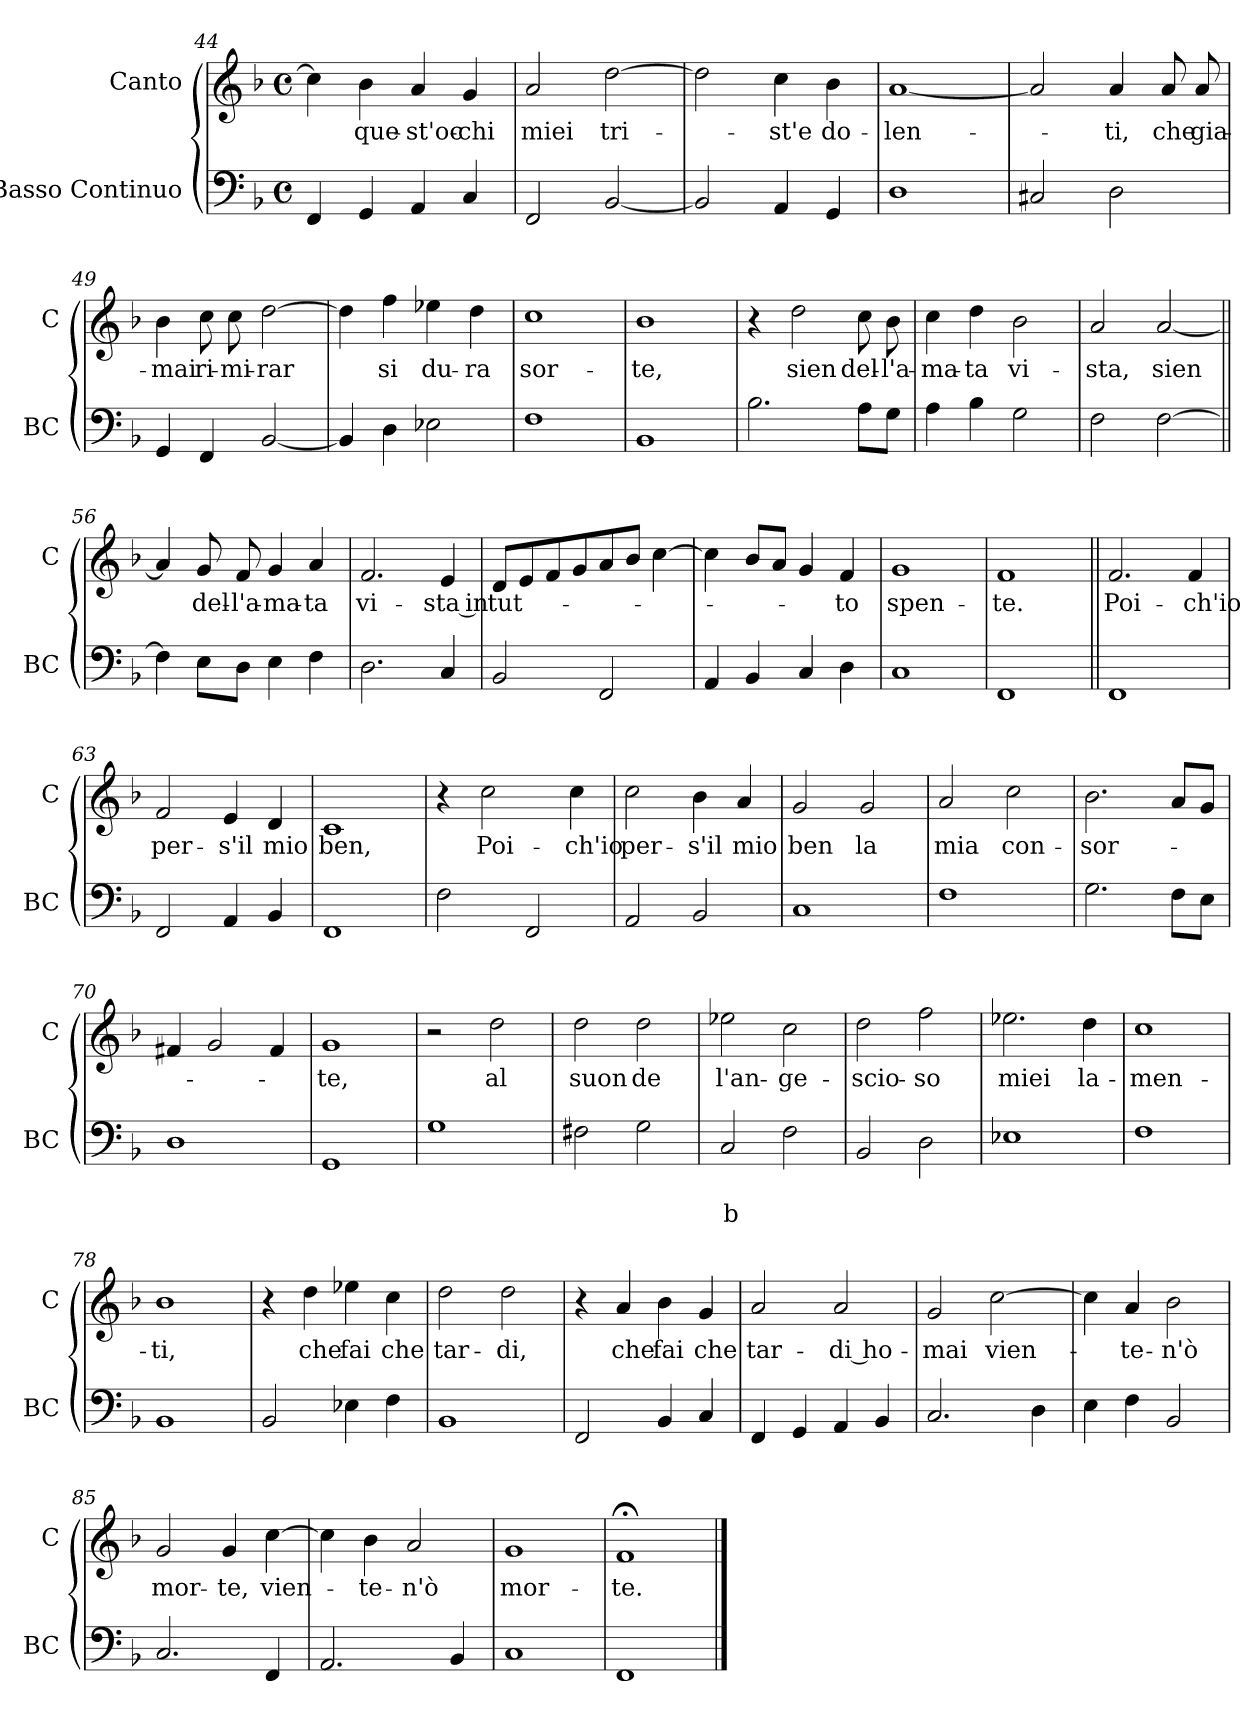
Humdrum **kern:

**kern	**text	**text	**kern	**text
*part2	*part2	*part2	*part1	*part1
*staff2	*staff2	*staff2	*staff1	*staff1
*I"Basso Continuo	*	*	*I"Canto	*
*I'BC	*	*	*I'C	*
*clefF4	*	*	*clefG2	*
*k[b-]	*	*	*k[b-]	*
*F:	*	*	*F:	*
*M4/4	*	*	*M4/4	*
*met(c)	*	*	*met(c)	*
=44	=44	=44	=44	=44
4FF/	.	.	4cc\]	.
!	!	!	!	!LO:LY:b
4GG/	.	.	4b-\	que-
!	!	!	!	!LO:LY:b
4AA/	.	.	4a/	-st'oc-
!	!	!	!	!LO:LY:b
4C/	.	.	4g/	-chi
=45	=45	=45	=45	=45
!	!	!	!	!LO:LY:b
2FF/	.	.	2a/	miei
!	!	!	!	!LO:LY:b
[2BB-/	.	.	[2dd\	tri-
=46	=46	=46	=46	=46
2BB-/]	.	.	2dd\]	.
!	!	!	!	!LO:LY:b
4AA/	.	.	4cc\	-st'e
!	!	!	!	!LO:LY:b
4GG/	.	.	4b-\	do-
=47	=47	=47	=47	=47
!	!	!	!	!LO:LY:b
1D	.	.	[1a	-len-
=48	=48	=48	=48	=48
2C#X/	.	.	2a/]	.
!	!	!	!	!LO:LY:b
2D\	.	.	4a/	-ti,
!	!	!	!	!LO:LY:b
.	.	.	8a/	che
!	!	!	!	!LO:LY:b
.	.	.	8a/	gia-
!!LO:LB:g=z
=49	=49	=49	=49	=49
!	!	!	!	!LO:LY:b
4GG/	.	.	4b-\	-mai
!	!	!	!	!LO:LY:b
4FF/	.	.	8cc\	ri-
!	!	!	!	!LO:LY:b
.	.	.	8cc\	-mi-
!	!	!	!	!LO:LY:b
[2BB-/	.	.	[2dd\	-rar
=50	=50	=50	=50	=50
4BB-/]	.	.	4dd\]	.
!	!	!	!	!LO:LY:b
4D\	.	.	4ff\	si
!	!	!	!	!LO:LY:b
2E-X\	.	.	4ee-X\	du-
!	!	!	!	!LO:LY:b
.	.	.	4dd\	-ra
=51	=51	=51	=51	=51
!	!	!	!	!LO:LY:b
1F	.	.	1cc	sor-
=52	=52	=52	=52	=52
!	!	!	!	!LO:LY:b
1BB-	.	.	1b-	-te,
=53	=53	=53	=53	=53
2.B-\	.	.	4r	.
!	!	!	!	!LO:LY:b
.	.	.	2dd\	sien
!	!	!	!	!LO:LY:b
8A\L	.	.	8cc\	del-
!	!	!	!	!LO:LY:b
8G\J	.	.	8b-\	-l'a-
=54	=54	=54	=54	=54
!	!	!	!	!LO:LY:b
4A\	.	.	4cc\	-ma-
!	!	!	!	!LO:LY:b
4B-\	.	.	4dd\	-ta
!	!	!	!	!LO:LY:b
2G\	.	.	2b-\	vi-
=55	=55	=55	=55	=55
!	!	!	!	!LO:LY:b
2F\	.	.	2a/	-sta,
!	!	!	!	!LO:LY:b
[2F\	.	.	[2a/	sien
=56||	=56||	=56||	=56||	=56||
4F\]	.	.	4a/]	.
!	!	!	!	!LO:LY:b
8E\L	.	.	8g/	del-
!	!	!	!	!LO:LY:b
8D\J	.	.	8f/	-l'a-
!	!	!	!	!LO:LY:b
4E\	.	.	4g/	-ma-
!	!	!	!	!LO:LY:b
4F\	.	.	4a/	-ta
=57	=57	=57	=57	=57
!	!	!	!	!LO:LY:b
2.D\	.	.	2.f/	vi-
!	!	!	!	!LO:LY:b
4C/	.	.	4e/	-sta in
!!LO:PB:g=z
=58	=58	=58	=58	=58
!	!	!	!	!LO:LY:b
2BB-/	.	.	8d/L	tut-
.	.	.	8e/	.
.	.	.	8f/	.
.	.	.	8g/	.
2FF/	.	.	8a/	.
.	.	.	8b-/J	.
.	.	.	[4cc\	.
=59	=59	=59	=59	=59
4AA/	.	.	4cc\]	.
4BB-/	.	.	8b-/L	.
.	.	.	8a/J	.
4C/	.	.	4g/	.
!	!	!	!	!LO:LY:b
4D\	.	.	4f/	-to
=60	=60	=60	=60	=60
!	!	!	!	!LO:LY:b
1C	.	.	1g	spen-
=61	=61	=61	=61	=61
!	!	!	!	!LO:LY:b
1FF	.	.	1f	-te.
=62||	=62||	=62||	=62||	=62||
!	!	!	!	!LO:LY:b
1FF	.	.	2.f/	Poi-
!	!	!	!	!LO:LY:b
.	.	.	4f/	-ch'io
=63	=63	=63	=63	=63
!	!	!	!	!LO:LY:b
2FF/	.	.	2f/	per-
!	!	!	!	!LO:LY:b
4AA/	.	.	4e/	-s'il
!	!	!	!	!LO:LY:b
4BB-/	.	.	4d/	mio
=64	=64	=64	=64	=64
!	!	!	!	!LO:LY:b
1FF	.	.	1c	ben,
=65	=65	=65	=65	=65
2F\	.	.	4r	.
!	!	!	!	!LO:LY:b
.	.	.	2cc\	Poi-
2FF/	.	.	.	.
!	!	!	!	!LO:LY:b
.	.	.	4cc\	-ch'io
=66	=66	=66	=66	=66
!	!	!	!	!LO:LY:b
2AA/	.	.	2cc\	per-
!	!	!	!	!LO:LY:b
2BB-/	.	.	4b-\	-s'il
!	!	!	!	!LO:LY:b
.	.	.	4a/	mio
=67	=67	=67	=67	=67
!	!	!	!	!LO:LY:b
1C	.	.	2g/	ben
!	!	!	!	!LO:LY:b
.	.	.	2g/	la
!!LO:LB:g=z
=68	=68	=68	=68	=68
!	!	!	!	!LO:LY:b
1F	.	.	2a/	mia
!	!	!	!	!LO:LY:b
.	.	.	2cc\	con-
=69	=69	=69	=69	=69
!	!	!	!	!LO:LY:b
2.G\	.	.	2.b-\	-sor-
8F\L	.	.	8a/L	.
8E\J	.	.	8g/J	.
=70	=70	=70	=70	=70
1D	.	.	4f#X/	.
.	.	.	2g/	.
.	.	.	4f#/	.
=71	=71	=71	=71	=71
!	!	!	!	!LO:LY:b
1GG	.	.	1g	-te,
=72	=72	=72	=72	=72
1G	.	.	2r	.
!	!	!	!	!LO:LY:b
.	.	.	2dd\	al
=73	=73	=73	=73	=73
!	!	!	!	!LO:LY:b
2F#X\	.	.	2dd\	suon
!	!	!	!	!LO:LY:b
2G\	.	.	2dd\	de
=74	=74	=74	=74	=74
!	!	!LO:LY:b	!	!LO:LY:b
2C/	.	b	2ee-X\	l'an-
!	!	!	!	!LO:LY:b
2F\	.	.	2cc\	-ge-
=75	=75	=75	=75	=75
!	!	!	!	!LO:LY:b
2BB-/	.	.	2dd\	-scio-
!	!	!	!	!LO:LY:b
2D\	.	.	2ff\	-so
=76	=76	=76	=76	=76
!	!	!	!	!LO:LY:b
1E-X	.	.	2.ee-X\	miei
!	!	!	!	!LO:LY:b
.	.	.	4dd\	la-
=77	=77	=77	=77	=77
!	!	!	!	!LO:LY:b
1F	.	.	1cc	-men-
=78	=78	=78	=78	=78
!	!	!	!	!LO:LY:b
1BB-	.	.	1b-	-ti,
!!LO:LB:g=z
=79	=79	=79	=79	=79
2BB-/	.	.	4r	.
!	!	!	!	!LO:LY:b
.	.	.	4dd\	che
!	!	!	!	!LO:LY:b
4E-X\	.	.	4ee-X\	fai
!	!	!	!	!LO:LY:b
4F\	.	.	4cc\	che
=80	=80	=80	=80	=80
!	!	!	!	!LO:LY:b
1BB-	.	.	2dd\	tar-
!	!	!	!	!LO:LY:b
.	.	.	2dd\	-di,
=81	=81	=81	=81	=81
2FF/	.	.	4r	.
!	!	!	!	!LO:LY:b
.	.	.	4a/	che
!	!	!	!	!LO:LY:b
4BB-/	.	.	4b-\	fai
!	!	!	!	!LO:LY:b
4C/	.	.	4g/	che
=82	=82	=82	=82	=82
!	!	!	!	!LO:LY:b
4FF/	.	.	2a/	tar-
4GG/	.	.	.	.
!	!	!	!	!LO:LY:b
4AA/	.	.	2a/	-di ho-
4BB-/	.	.	.	.
=83	=83	=83	=83	=83
!	!	!	!	!LO:LY:b
2.C/	.	.	2g/	-mai
!	!	!	!	!LO:LY:b
.	.	.	[2cc\	vien-
4D\	.	.	.	.
=84	=84	=84	=84	=84
4E\	.	.	4cc\]	.
!	!	!	!	!LO:LY:b
4F\	.	.	4a/	-te-
!	!	!	!	!LO:LY:b
2BB-/	.	.	2b-\	-n'ò
=85	=85	=85	=85	=85
!	!	!	!	!LO:LY:b
2.C/	.	.	2g/	mor-
!	!	!	!	!LO:LY:b
.	.	.	4g/	-te,
!	!	!	!	!LO:LY:b
4FF/	.	.	[4cc\	vien-
=86	=86	=86	=86	=86
2.AA/	.	.	4cc\]	.
!	!	!	!	!LO:LY:b
.	.	.	4b-\	-te-
!	!	!	!	!LO:LY:b
.	.	.	2a/	-n'ò
4BB-/	.	.	.	.
=87	=87	=87	=87	=87
!	!	!	!	!LO:LY:b
1C	.	.	1g	mor-
=88	=88	=88	=88	=88
!	!	!	!	!LO:LY:b
1FF	.	.	1f;<	-te.
==	==	==	==	==
*-	*-	*-	*-	*-
